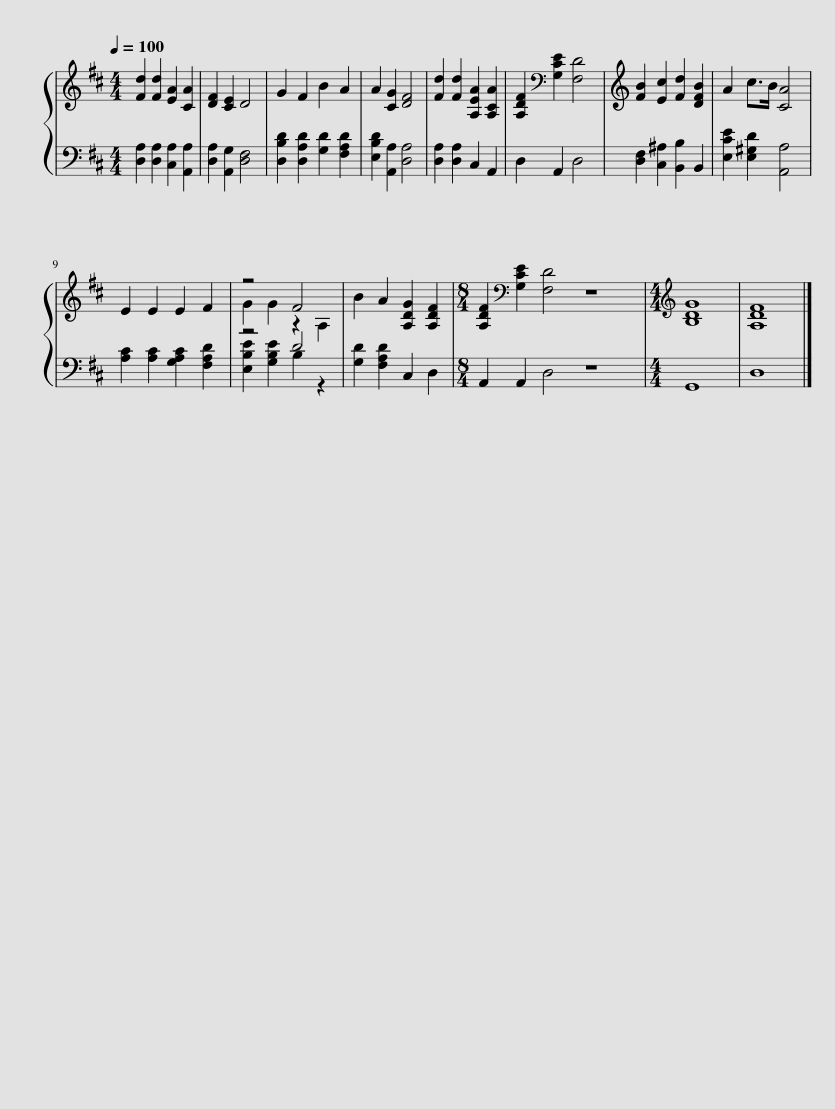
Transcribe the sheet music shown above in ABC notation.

X:1
%%score { ( 1 3 ) | ( 2 4 ) }
L:1/8
Q:1/4=100
M:4/4
I:linebreak $
K:D
V:1 treble
V:3 treble
V:2 bass
V:4 bass
V:1
 [Fd]2 [Fd]2 [EA]2 [CA]2 | [DF]2 [CE]2 D4 | G2 F2 B2 A2 | A2 [CG]2 [DF]4 | [Fd]2 [Fd]2 [A,EA]2 [A,CA]2 | %5
 [A,DF]2[K:bass] [G,CE]2 [F,D]4 | [FB]2 [Ec]2 [Fd]2 [DFB]2 | A2 c>B [CA]4 |$ E2 E2 E2 F2 | z4 F4 | %10
 B2 A2 [A,DG]2 [A,DF]2 |[M:8/4] [A,DF]2[K:bass] [G,CE]2 [F,D]4 z8 |[M:4/4][K:treble] [B,DG]8 | [A,DF]8 |] %14
V:2
 [D,A,]2 [D,A,]2 [C,A,]2 [A,,A,]2 | [D,A,]2 [A,,G,]2 [D,F,]4 | [D,B,D]2 [D,A,D]2 [G,D]2 [F,A,D]2 | [E,B,D]2 [A,,A,]2 [D,A,]4 | [D,A,]2 [D,A,]2 C,2 A,,2 | %5
 D,2 A,,2 D,4 | [D,F,]2 [C,^A,]2 [B,,B,]2 B,,2 | [E,CE]2 [E,^G,D]2 [A,,A,]4 |$ [A,C]2 [A,C]2 [G,A,C]2 [F,A,D]2 | z4 D4 | %10
 [G,D]2 [F,A,D]2 C,2 D,2 |[M:8/4] A,,2 A,,2 D,4 z8 |[M:4/4] G,,8 | D,8 |] %14
V:3
 x8 | x8 | x8 | x8 | x8 | %5
 x2[K:bass] x6 | x8 | x8 |$ x8 | G2 G2 z2 A,2 | %10
 x8 |[M:8/4] x2[K:bass] x14 |[M:4/4][K:treble] x8 | x8 |] %14
V:4
 x8 | x8 | x8 | x8 | x8 | %5
 x8 | x8 | x8 |$ x8 | [E,B,E]2 [G,B,E]2 B,2 z2 | %10
 x8 |[M:8/4] x16 |[M:4/4] x8 | x8 |] %14
